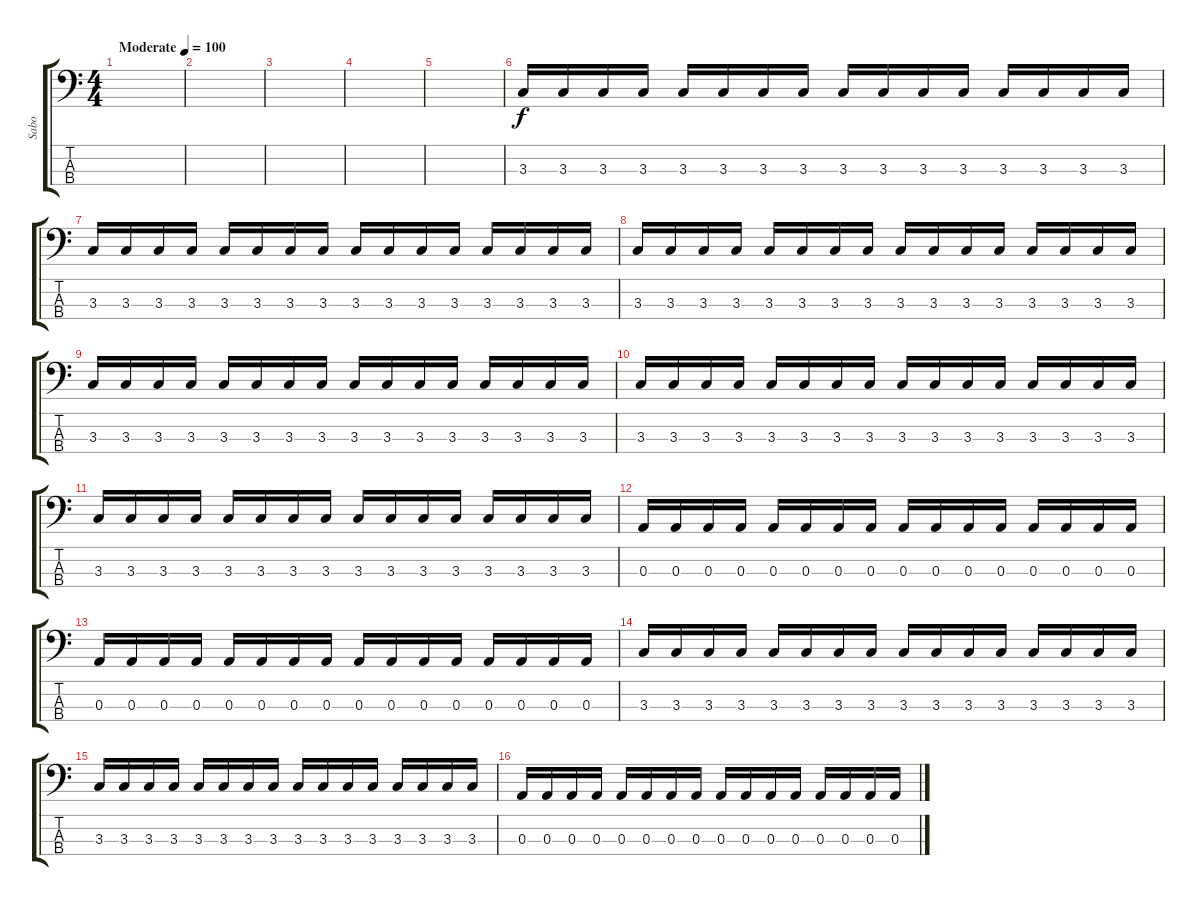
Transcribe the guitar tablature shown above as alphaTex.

\track ("Sabo" "Sabo") {instrument electricbassfinger}
\staff {score tabs}
\tuning (G2 D2 A1 E1) {hide}
\ts (4 4)
\tempo (100 "Moderate")
\clef f4
\ks c
|
|
|
|
|
3.3.16 3.3.16 3.3.16 3.3.16 3.3.16 3.3.16 3.3.16 3.3.16 3.3.16 3.3.16 3.3.16 3.3.16 3.3.16 3.3.16 3.3.16 3.3.16 |
3.3.16 3.3.16 3.3.16 3.3.16 3.3.16 3.3.16 3.3.16 3.3.16 3.3.16 3.3.16 3.3.16 3.3.16 3.3.16 3.3.16 3.3.16 3.3.16 |
3.3.16 3.3.16 3.3.16 3.3.16 3.3.16 3.3.16 3.3.16 3.3.16 3.3.16 3.3.16 3.3.16 3.3.16 3.3.16 3.3.16 3.3.16 3.3.16 |
3.3.16 3.3.16 3.3.16 3.3.16 3.3.16 3.3.16 3.3.16 3.3.16 3.3.16 3.3.16 3.3.16 3.3.16 3.3.16 3.3.16 3.3.16 3.3.16 |
3.3.16 3.3.16 3.3.16 3.3.16 3.3.16 3.3.16 3.3.16 3.3.16 3.3.16 3.3.16 3.3.16 3.3.16 3.3.16 3.3.16 3.3.16 3.3.16 |
3.3.16 3.3.16 3.3.16 3.3.16 3.3.16 3.3.16 3.3.16 3.3.16 3.3.16 3.3.16 3.3.16 3.3.16 3.3.16 3.3.16 3.3.16 3.3.16 |
0.3.16 0.3.16 0.3.16 0.3.16 0.3.16 0.3.16 0.3.16 0.3.16 0.3.16 0.3.16 0.3.16 0.3.16 0.3.16 0.3.16 0.3.16 0.3.16 |
0.3.16 0.3.16 0.3.16 0.3.16 0.3.16 0.3.16 0.3.16 0.3.16 0.3.16 0.3.16 0.3.16 0.3.16 0.3.16 0.3.16 0.3.16 0.3.16 |
3.3.16 3.3.16 3.3.16 3.3.16 3.3.16 3.3.16 3.3.16 3.3.16 3.3.16 3.3.16 3.3.16 3.3.16 3.3.16 3.3.16 3.3.16 3.3.16 |
3.3.16 3.3.16 3.3.16 3.3.16 3.3.16 3.3.16 3.3.16 3.3.16 3.3.16 3.3.16 3.3.16 3.3.16 3.3.16 3.3.16 3.3.16 3.3.16 |
0.3.16 0.3.16 0.3.16 0.3.16 0.3.16 0.3.16 0.3.16 0.3.16 0.3.16 0.3.16 0.3.16 0.3.16 0.3.16 0.3.16 0.3.16 0.3.16
